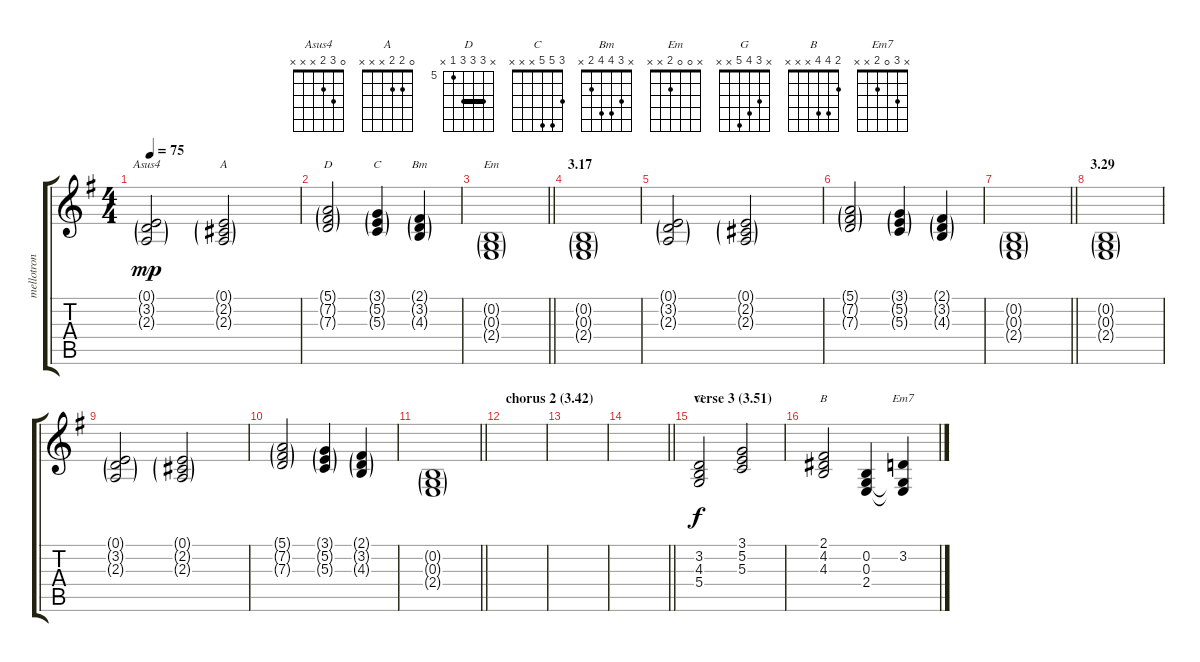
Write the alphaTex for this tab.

\track ("mellotron" "mellotron") {instrument stringensemble1}
\staff {score tabs}
\tuning (E4 B3 G3 D3 A2 E2) {hide}
\chord ("Asus4" 0 3 2 x x x)
\chord ("A" 0 2 2 x x x)
\chord ("D" x 7 7 7 5 x) {firstfret 5 barre 7}
\chord ("C" 3 5 5 x x x)
\chord ("Bm" x 3 4 4 2 x)
\chord ("Em" x 0 0 2 x x)
\chord ("G" x 3 4 5 x x)
\chord ("B" 2 4 4 x x x)
\chord ("Em7" x 3 0 2 x x)
\ts (4 4)
\tempo 75
\clef g2
\ks g
(0.1{g} 3.2{g} 2.3{g}).2{ch "Asus4" dy mp} (0.1{g} 2.2{g} 2.3{g}).2{ch "A"} |
(5.1{g} 7.2{g} 7.3{g}).2{ch "D"} (3.1{g} 5.2{g} 5.3{g}).4{ch "C"} (2.1{g} 3.2{g} 4.3{g}).4{ch "Bm"} |
\barLineRight lightlight
(0.2{g} 0.3{g} 2.4{g}).1{ch "Em"} |
\section ("" "3.17")
(0.2{g} 0.3{g} 2.4{g}).1 |
(0.1{g} 3.2{g} 2.3{g}).2 (0.1{g} 2.2{g} 2.3{g}).2 |
(5.1{g} 7.2{g} 7.3{g}).2 (3.1{g} 5.2{g} 5.3{g}).4 (2.1{g} 3.2{g} 4.3{g}).4 |
\barLineRight lightlight
(0.2{g} 0.3{g} 2.4{g}).1 |
\section ("" "3.29")
(0.2{g} 0.3{g} 2.4{g}).1 |
(0.1{g} 3.2{g} 2.3{g}).2 (0.1{g} 2.2{g} 2.3{g}).2 |
(5.1{g} 7.2{g} 7.3{g}).2 (3.1{g} 5.2{g} 5.3{g}).4 (2.1{g} 3.2{g} 4.3{g}).4 |
\barLineRight lightlight
(0.2{g} 0.3{g} 2.4{g}).1 |
\section ("" "chorus 2 (3.42)")
|
|
\barLineRight lightlight
|
\section ("" "verse 3 (3.51)")
(3.2 4.3 5.4).2{ch "G" dy f} (3.1 5.2 5.3).2 |
(2.1 4.2 4.3).2{ch "B"} (0.2 0.3 2.4).4 (3.2 0.3{t} 2.4{t}).4{ch "Em7"}
